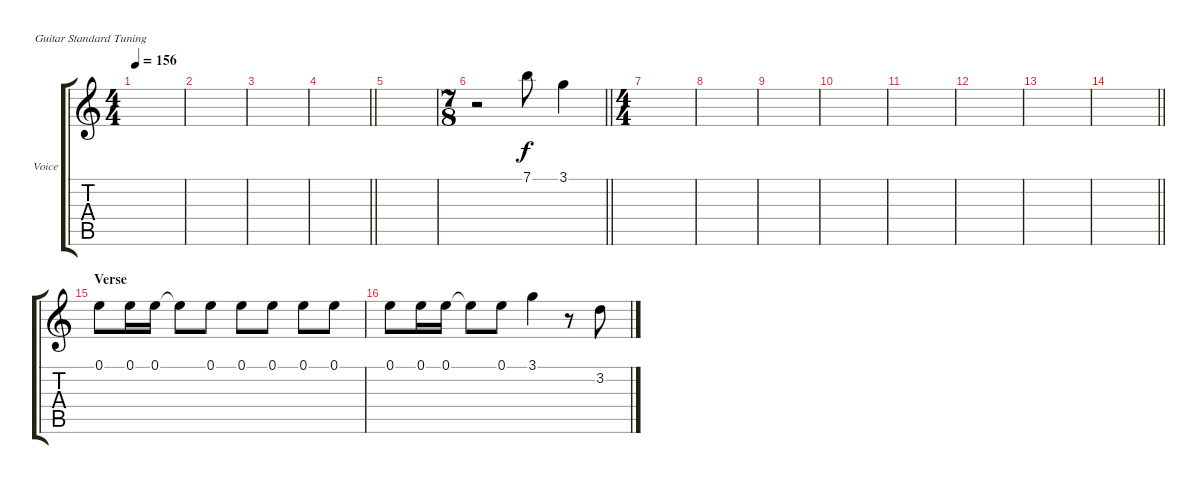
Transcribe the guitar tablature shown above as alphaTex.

\bracketExtendMode groupsimilarinstruments
\firstSystemTrackNameOrientation horizontal
\otherSystemsTrackNameOrientation horizontal
\track ("Voice" "Voice") {mute instrument lead6voice}
\staff {score tabs}
\tuning (E4 B3 G3 D3 A2 E2)
\displaytranspose 12
\ts (4 4)
\tempo 156
\clef g2
\ks c
|
|
|
\barLineRight lightlight
|
|
\ts (7 8)
\barLineRight lightlight
r.2 7.1.8 3.1.4 |
\ts (4 4)
|
|
|
|
|
|
|
\barLineRight lightlight
|
\section ("" "Verse")
0.1.8 0.1.16 0.1.16 0.1{t}.8 0.1.8 0.1.8 0.1.8 0.1.8 0.1.8 |
0.1.8 0.1.16 0.1.16 0.1{t}.8 0.1.8 3.1.4 r.8 3.2.8
